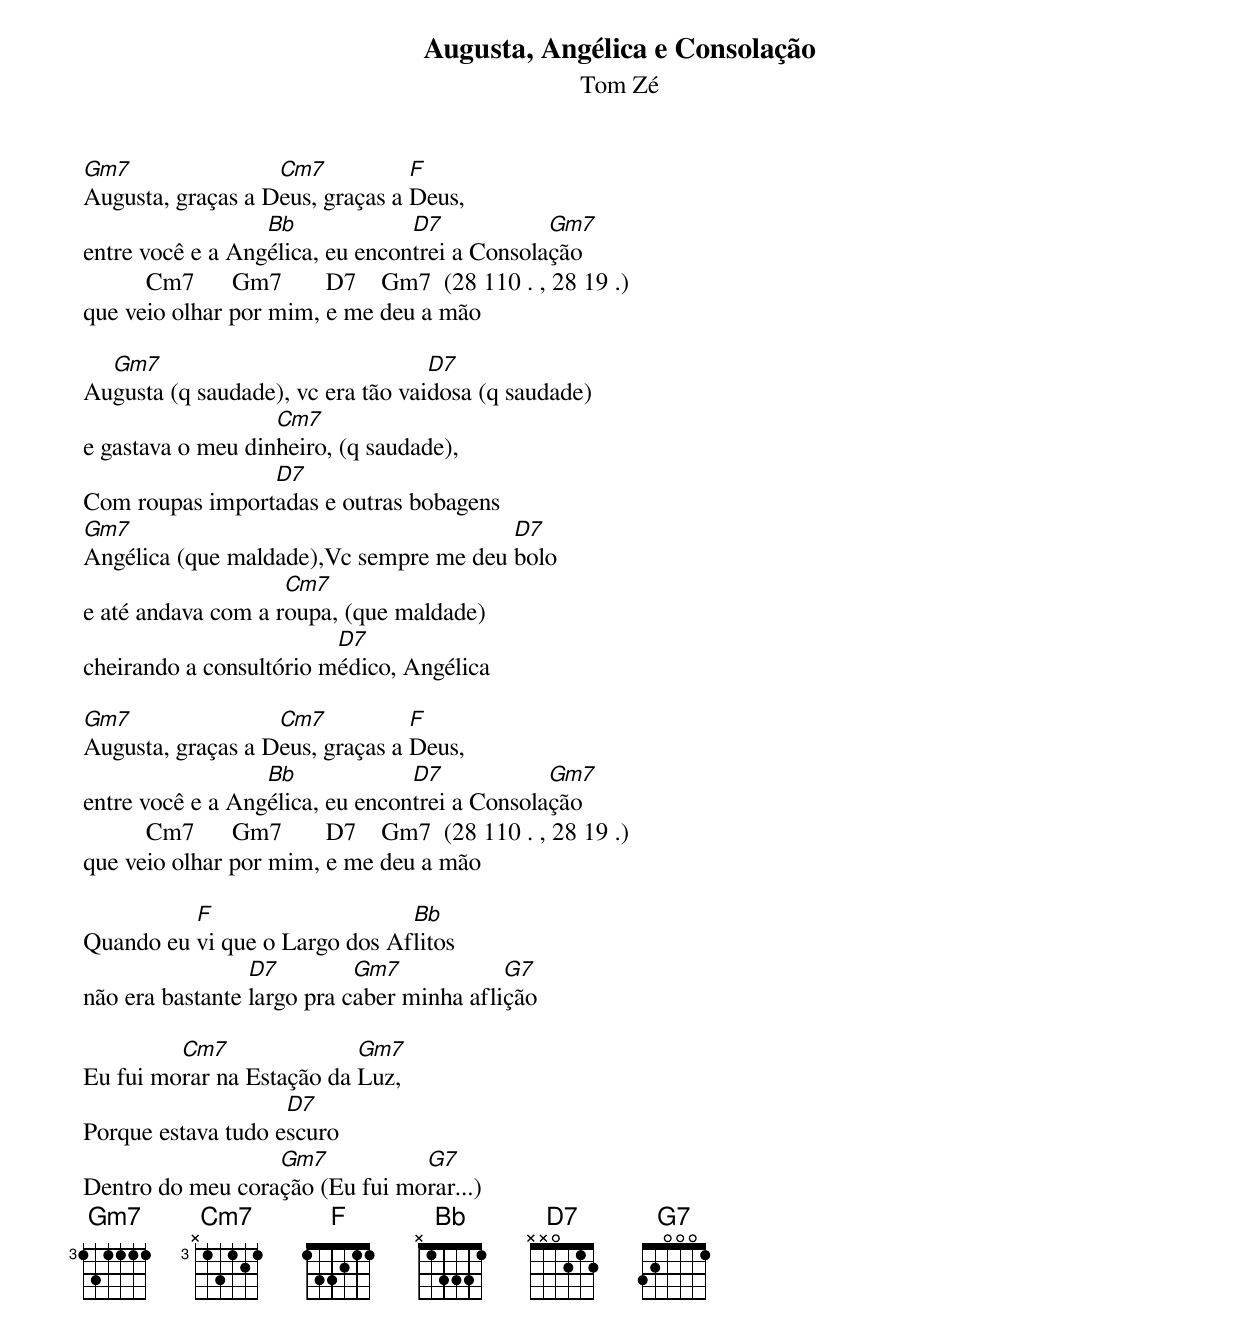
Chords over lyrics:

Augusta, Angélica e Consolação
Tom Zé

Gm7                Cm7           F
Augusta, graças a Deus, graças a Deus,
                  Bb             D7            Gm7
entre você e a Angélica, eu encontrei a Consolação
          Cm7      Gm7       D7    Gm7  (28 110 . , 28 19 .)
que veio olhar por mim, e me deu a mão

  Gm7                              D7
Augusta (q saudade), vc era tão vaidosa (q saudade)
                   Cm7
e gastava o meu dinheiro, (q saudade),
                 D7
Com roupas importadas e outras bobagens
Gm7                                     D7
Angélica (que maldade),Vc sempre me deu bolo
                    Cm7
e até andava com a roupa, (que maldade)
                         D7
cheirando a consultório médico, Angélica

Gm7                Cm7           F
Augusta, graças a Deus, graças a Deus,
                  Bb             D7            Gm7
entre você e a Angélica, eu encontrei a Consolação
          Cm7      Gm7       D7    Gm7  (28 110 . , 28 19 .)
que veio olhar por mim, e me deu a mão

          F                    Bb
Quando eu vi que o Largo dos Aflitos
                 D7         Gm7            G7
não era bastante largo pra caber minha aflição

         Cm7               Gm7
Eu fui morar na Estação da Luz,
                    D7
Porque estava tudo escuro
                  Gm7           G7
Dentro do meu coração (Eu fui morar...)
